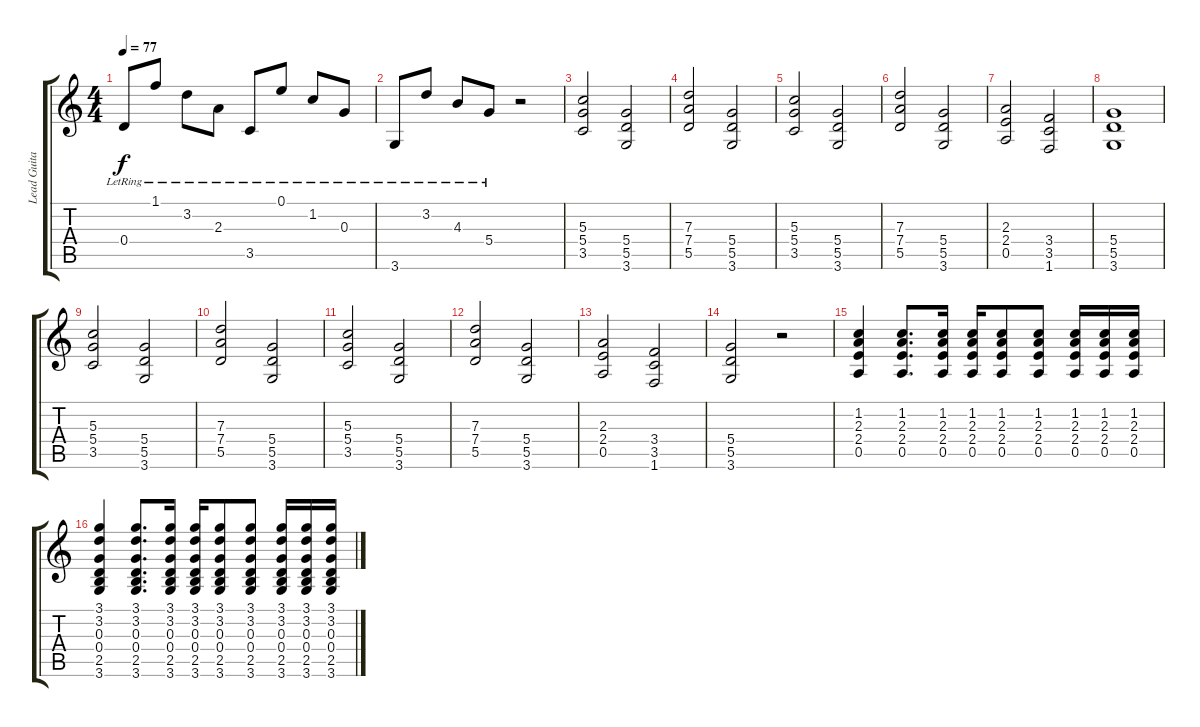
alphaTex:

\track ("Lead Guitar" "Lead Guita") {instrument acousticguitarsteel}
\staff {score tabs}
\tuning (E4 B3 G3 D3 A2 E2) {hide}
\ts (4 4)
\tempo 77
\clef g2
\ks c
0.4{lr}.8{dy f} 1.1{lr}.8 3.2{lr}.8 2.3{lr}.8 3.5{lr}.8 0.1{lr}.8 1.2{lr}.8 0.3{lr}.8 |
3.6{lr}.8 3.2{lr}.8 4.3{lr}.8 5.4{lr}.8 r.2 |
(5.3 5.4 3.5).2{instrument distortionguitar} (5.4 5.5 3.6).2 |
(7.3 7.4 5.5).2 (5.4 5.5 3.6).2 |
(5.3 5.4 3.5).2 (5.4 5.5 3.6).2 |
(7.3 7.4 5.5).2 (5.4 5.5 3.6).2 |
(2.3 2.4 0.5).2 (3.4 3.5 1.6).2 |
(5.4 5.5 3.6).1 |
(5.3 5.4 3.5).2{instrument distortionguitar} (5.4 5.5 3.6).2 |
(7.3 7.4 5.5).2 (5.4 5.5 3.6).2 |
(5.3 5.4 3.5).2 (5.4 5.5 3.6).2 |
(7.3 7.4 5.5).2 (5.4 5.5 3.6).2 |
(2.3 2.4 0.5).2 (3.4 3.5 1.6).2 |
(5.4 5.5 3.6).2 r.2 |
(1.2 2.3 2.4 0.5).4{instrument acousticguitarsteel} (1.2 2.3 2.4 0.5).8{d} (1.2 2.3 2.4 0.5).16 (1.2 2.3 2.4 0.5).16 (1.2 2.3 2.4 0.5).8 (1.2 2.3 2.4 0.5).8 (1.2 2.3 2.4 0.5).16 (1.2 2.3 2.4 0.5).16 (1.2 2.3 2.4 0.5).16 |
(3.1 3.2 0.3 0.4 2.5 3.6).4 (3.1 3.2 0.3 0.4 2.5 3.6).8{d} (3.1 3.2 0.3 0.4 2.5 3.6).16 (3.1 3.2 0.3 0.4 2.5 3.6).16 (3.1 3.2 0.3 0.4 2.5 3.6).8 (3.1 3.2 0.3 0.4 2.5 3.6).8 (3.1 3.2 0.3 0.4 2.5 3.6).16 (3.1 3.2 0.3 0.4 2.5 3.6).16 (3.1 3.2 0.3 0.4 2.5 3.6).16
